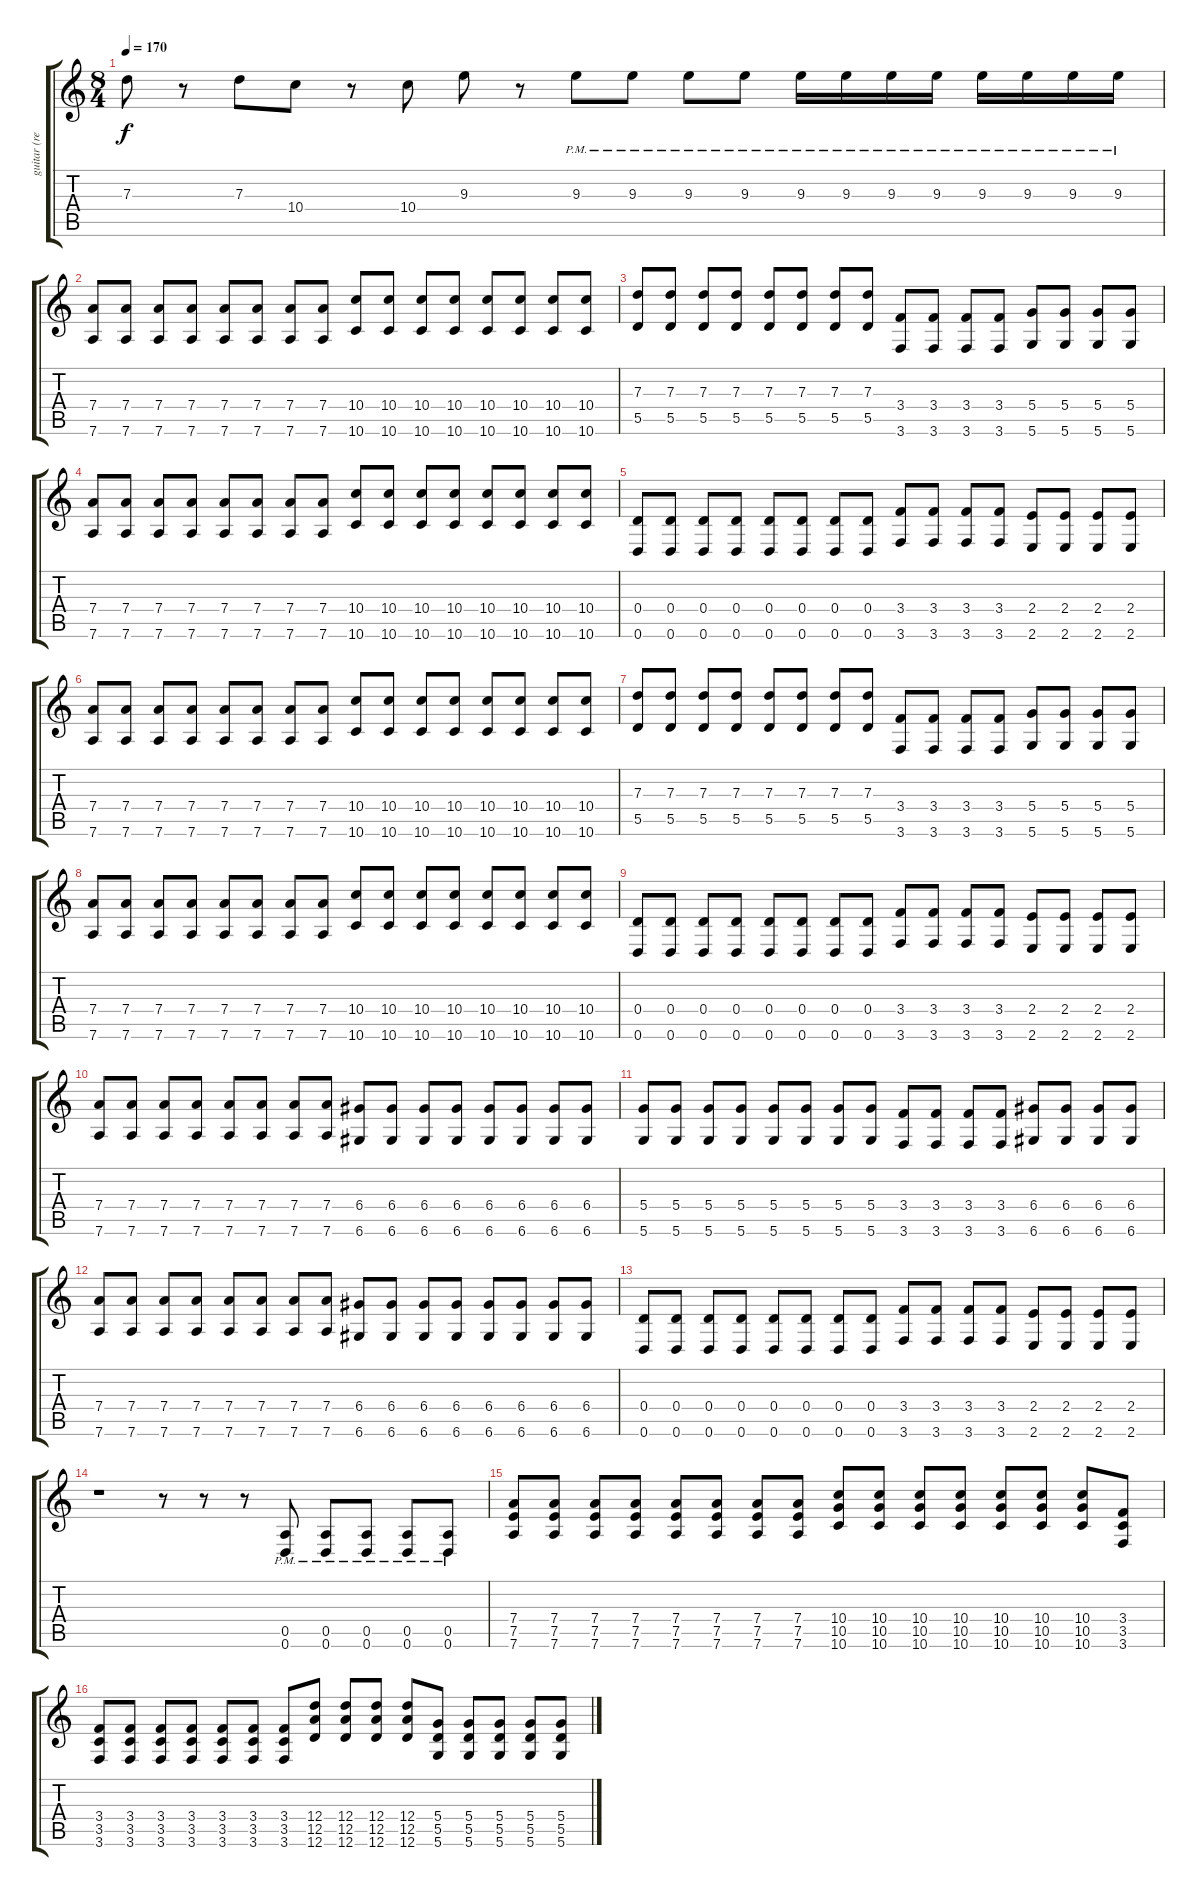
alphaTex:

\track ("guitar (rene)" "guitar (re") {instrument acousticguitarsteel}
\staff {score tabs}
\tuning (E4 B3 G3 D3 A2 D2) {hide}
\ts (8 4)
\tempo 170
\clef g2
\ks c
7.3.8{dy f} r.8 7.3.8 10.4.8 r.8 10.4.8 9.3.8 r.8 9.3{pm}.8 9.3{pm}.8 9.3{pm}.8 9.3{pm}.8 9.3{pm}.16 9.3{pm}.16 9.3{pm}.16 9.3{pm}.16 9.3{pm}.16 9.3{pm}.16 9.3{pm}.16 9.3{pm}.16 |
(7.4 7.6).8 (7.4 7.6).8 (7.4 7.6).8 (7.4 7.6).8 (7.4 7.6).8 (7.4 7.6).8 (7.4 7.6).8 (7.4 7.6).8 (10.4 10.6).8 (10.4 10.6).8 (10.4 10.6).8 (10.4 10.6).8 (10.4 10.6).8 (10.4 10.6).8 (10.4 10.6).8 (10.4 10.6).8 |
(7.3 5.5).8 (7.3 5.5).8 (7.3 5.5).8 (7.3 5.5).8 (7.3 5.5).8 (7.3 5.5).8 (7.3 5.5).8 (7.3 5.5).8 (3.4 3.6).8 (3.4 3.6).8 (3.4 3.6).8 (3.4 3.6).8 (5.4 5.6).8 (5.4 5.6).8 (5.4 5.6).8 (5.4 5.6).8 |
(7.4 7.6).8 (7.4 7.6).8 (7.4 7.6).8 (7.4 7.6).8 (7.4 7.6).8 (7.4 7.6).8 (7.4 7.6).8 (7.4 7.6).8 (10.4 10.6).8 (10.4 10.6).8 (10.4 10.6).8 (10.4 10.6).8 (10.4 10.6).8 (10.4 10.6).8 (10.4 10.6).8 (10.4 10.6).8 |
(0.4 0.6).8 (0.4 0.6).8 (0.4 0.6).8 (0.4 0.6).8 (0.4 0.6).8 (0.4 0.6).8 (0.4 0.6).8 (0.4 0.6).8 (3.4 3.6).8 (3.4 3.6).8 (3.4 3.6).8 (3.4 3.6).8 (2.4 2.6).8 (2.4 2.6).8 (2.4 2.6).8 (2.4 2.6).8 |
(7.4 7.6).8 (7.4 7.6).8 (7.4 7.6).8 (7.4 7.6).8 (7.4 7.6).8 (7.4 7.6).8 (7.4 7.6).8 (7.4 7.6).8 (10.4 10.6).8 (10.4 10.6).8 (10.4 10.6).8 (10.4 10.6).8 (10.4 10.6).8 (10.4 10.6).8 (10.4 10.6).8 (10.4 10.6).8 |
(7.3 5.5).8 (7.3 5.5).8 (7.3 5.5).8 (7.3 5.5).8 (7.3 5.5).8 (7.3 5.5).8 (7.3 5.5).8 (7.3 5.5).8 (3.4 3.6).8 (3.4 3.6).8 (3.4 3.6).8 (3.4 3.6).8 (5.4 5.6).8 (5.4 5.6).8 (5.4 5.6).8 (5.4 5.6).8 |
(7.4 7.6).8 (7.4 7.6).8 (7.4 7.6).8 (7.4 7.6).8 (7.4 7.6).8 (7.4 7.6).8 (7.4 7.6).8 (7.4 7.6).8 (10.4 10.6).8 (10.4 10.6).8 (10.4 10.6).8 (10.4 10.6).8 (10.4 10.6).8 (10.4 10.6).8 (10.4 10.6).8 (10.4 10.6).8 |
(0.4 0.6).8 (0.4 0.6).8 (0.4 0.6).8 (0.4 0.6).8 (0.4 0.6).8 (0.4 0.6).8 (0.4 0.6).8 (0.4 0.6).8 (3.4 3.6).8 (3.4 3.6).8 (3.4 3.6).8 (3.4 3.6).8 (2.4 2.6).8 (2.4 2.6).8 (2.4 2.6).8 (2.4 2.6).8 |
(7.4 7.6).8 (7.4 7.6).8 (7.4 7.6).8 (7.4 7.6).8 (7.4 7.6).8 (7.4 7.6).8 (7.4 7.6).8 (7.4 7.6).8 (6.4 6.6).8 (6.4 6.6).8 (6.4 6.6).8 (6.4 6.6).8 (6.4 6.6).8 (6.4 6.6).8 (6.4 6.6).8 (6.4 6.6).8 |
(5.4 5.6).8 (5.4 5.6).8 (5.4 5.6).8 (5.4 5.6).8 (5.4 5.6).8 (5.4 5.6).8 (5.4 5.6).8 (5.4 5.6).8 (3.4 3.6).8 (3.4 3.6).8 (3.4 3.6).8 (3.4 3.6).8 (6.4 6.6).8 (6.4 6.6).8 (6.4 6.6).8 (6.4 6.6).8 |
(7.4 7.6).8 (7.4 7.6).8 (7.4 7.6).8 (7.4 7.6).8 (7.4 7.6).8 (7.4 7.6).8 (7.4 7.6).8 (7.4 7.6).8 (6.4 6.6).8 (6.4 6.6).8 (6.4 6.6).8 (6.4 6.6).8 (6.4 6.6).8 (6.4 6.6).8 (6.4 6.6).8 (6.4 6.6).8 |
(0.4 0.6).8 (0.4 0.6).8 (0.4 0.6).8 (0.4 0.6).8 (0.4 0.6).8 (0.4 0.6).8 (0.4 0.6).8 (0.4 0.6).8 (3.4 3.6).8 (3.4 3.6).8 (3.4 3.6).8 (3.4 3.6).8 (2.4 2.6).8 (2.4 2.6).8 (2.4 2.6).8 (2.4 2.6).8 |
r.1 r.8 r.8 r.8 (0.5{pm} 0.6{pm}).8{volume 12 instrument distortionguitar} (0.5{pm} 0.6{pm}).8 (0.5{pm} 0.6{pm}).8 (0.5{pm} 0.6{pm}).8 (0.5{pm} 0.6{pm}).8 |
(7.4 7.5 7.6).8 (7.4 7.5 7.6).8 (7.4 7.5 7.6).8 (7.4 7.5 7.6).8 (7.4 7.5 7.6).8 (7.4 7.5 7.6).8 (7.4 7.5 7.6).8 (7.4 7.5 7.6).8 (10.4 10.5 10.6).8 (10.4 10.5 10.6).8 (10.4 10.5 10.6).8 (10.4 10.5 10.6).8 (10.4 10.5 10.6).8 (10.4 10.5 10.6).8 (10.4 10.5 10.6).8 (3.4 3.5 3.6).8 |
(3.4 3.5 3.6).8 (3.4 3.5 3.6).8 (3.4 3.5 3.6).8 (3.4 3.5 3.6).8 (3.4 3.5 3.6).8 (3.4 3.5 3.6).8 (3.4 3.5 3.6).8 (12.4 12.5 12.6).8 (12.4 12.5 12.6).8 (12.4 12.5 12.6).8 (12.4 12.5 12.6).8 (5.4 5.5 5.6).8 (5.4 5.5 5.6).8 (5.4 5.5 5.6).8 (5.4 5.5 5.6).8 (5.4 5.5 5.6).8
